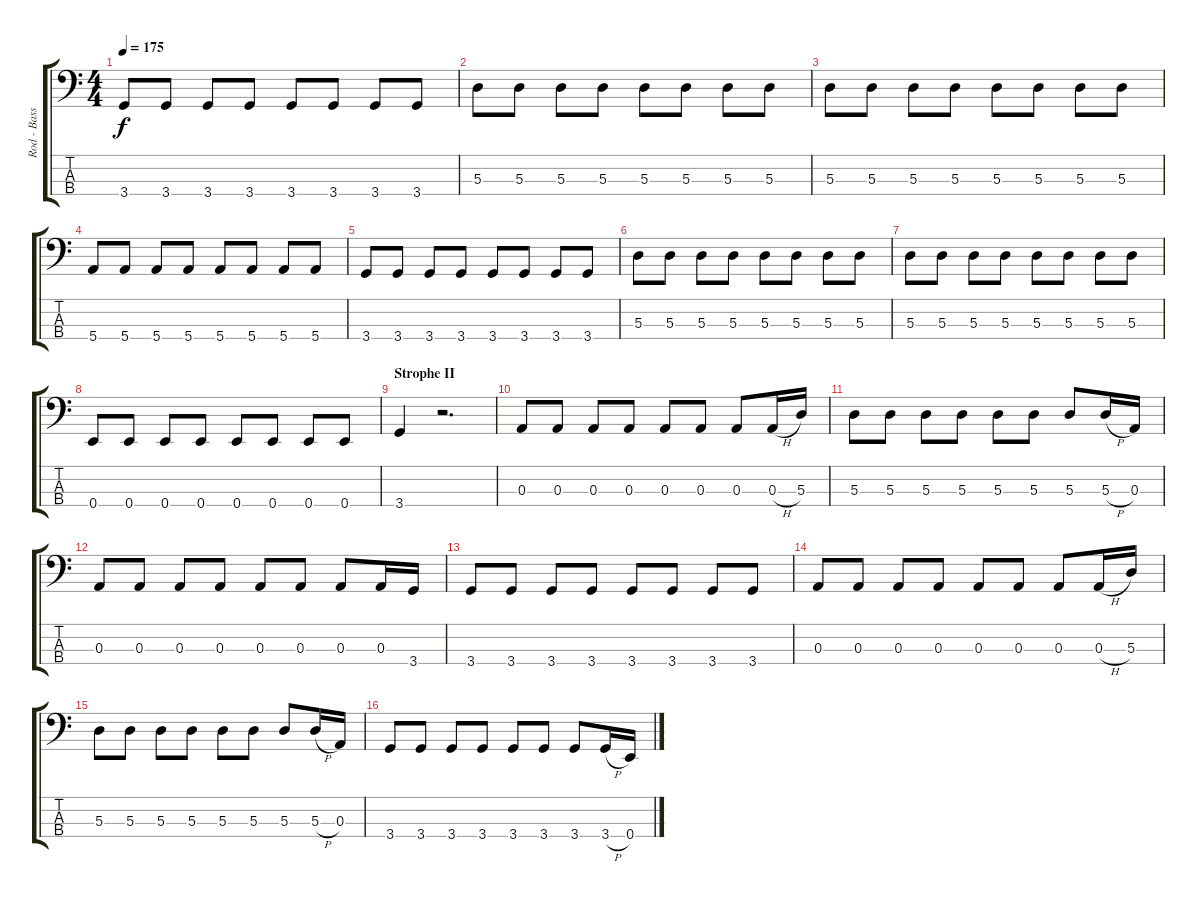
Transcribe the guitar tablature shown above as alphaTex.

\track ("Rod - Bass" "Rod - Bass") {instrument slapbass2}
\staff {score tabs}
\tuning (G2 D2 A1 E1) {hide}
\ts (4 4)
\tempo 175
\clef f4
\ks c
3.4.8{dy f} 3.4.8 3.4.8 3.4.8 3.4.8 3.4.8 3.4.8 3.4.8 |
5.3.8 5.3.8 5.3.8 5.3.8 5.3.8 5.3.8 5.3.8 5.3.8 |
5.3.8 5.3.8 5.3.8 5.3.8 5.3.8 5.3.8 5.3.8 5.3.8 |
5.4.8 5.4.8 5.4.8 5.4.8 5.4.8 5.4.8 5.4.8 5.4.8 |
3.4.8 3.4.8 3.4.8 3.4.8 3.4.8 3.4.8 3.4.8 3.4.8 |
5.3.8 5.3.8 5.3.8 5.3.8 5.3.8 5.3.8 5.3.8 5.3.8 |
5.3.8 5.3.8 5.3.8 5.3.8 5.3.8 5.3.8 5.3.8 5.3.8 |
0.4.8 0.4.8 0.4.8 0.4.8 0.4.8 0.4.8 0.4.8 0.4.8 |
\section ("" "Strophe II")
3.4.4 r.2{d} |
0.3.8 0.3.8 0.3.8 0.3.8 0.3.8 0.3.8 0.3.8 0.3{h}.16 5.3.16 |
5.3.8 5.3.8 5.3.8 5.3.8 5.3.8 5.3.8 5.3.8 5.3{h}.16 0.3.16 |
0.3.8 0.3.8 0.3.8 0.3.8 0.3.8 0.3.8 0.3.8 0.3.16 3.4.16 |
3.4.8 3.4.8 3.4.8 3.4.8 3.4.8 3.4.8 3.4.8 3.4.8 |
0.3.8 0.3.8 0.3.8 0.3.8 0.3.8 0.3.8 0.3.8 0.3{h}.16 5.3.16 |
5.3.8 5.3.8 5.3.8 5.3.8 5.3.8 5.3.8 5.3.8 5.3{h}.16 0.3.16 |
3.4.8 3.4.8 3.4.8 3.4.8 3.4.8 3.4.8 3.4.8 3.4{h}.16 0.4.16
